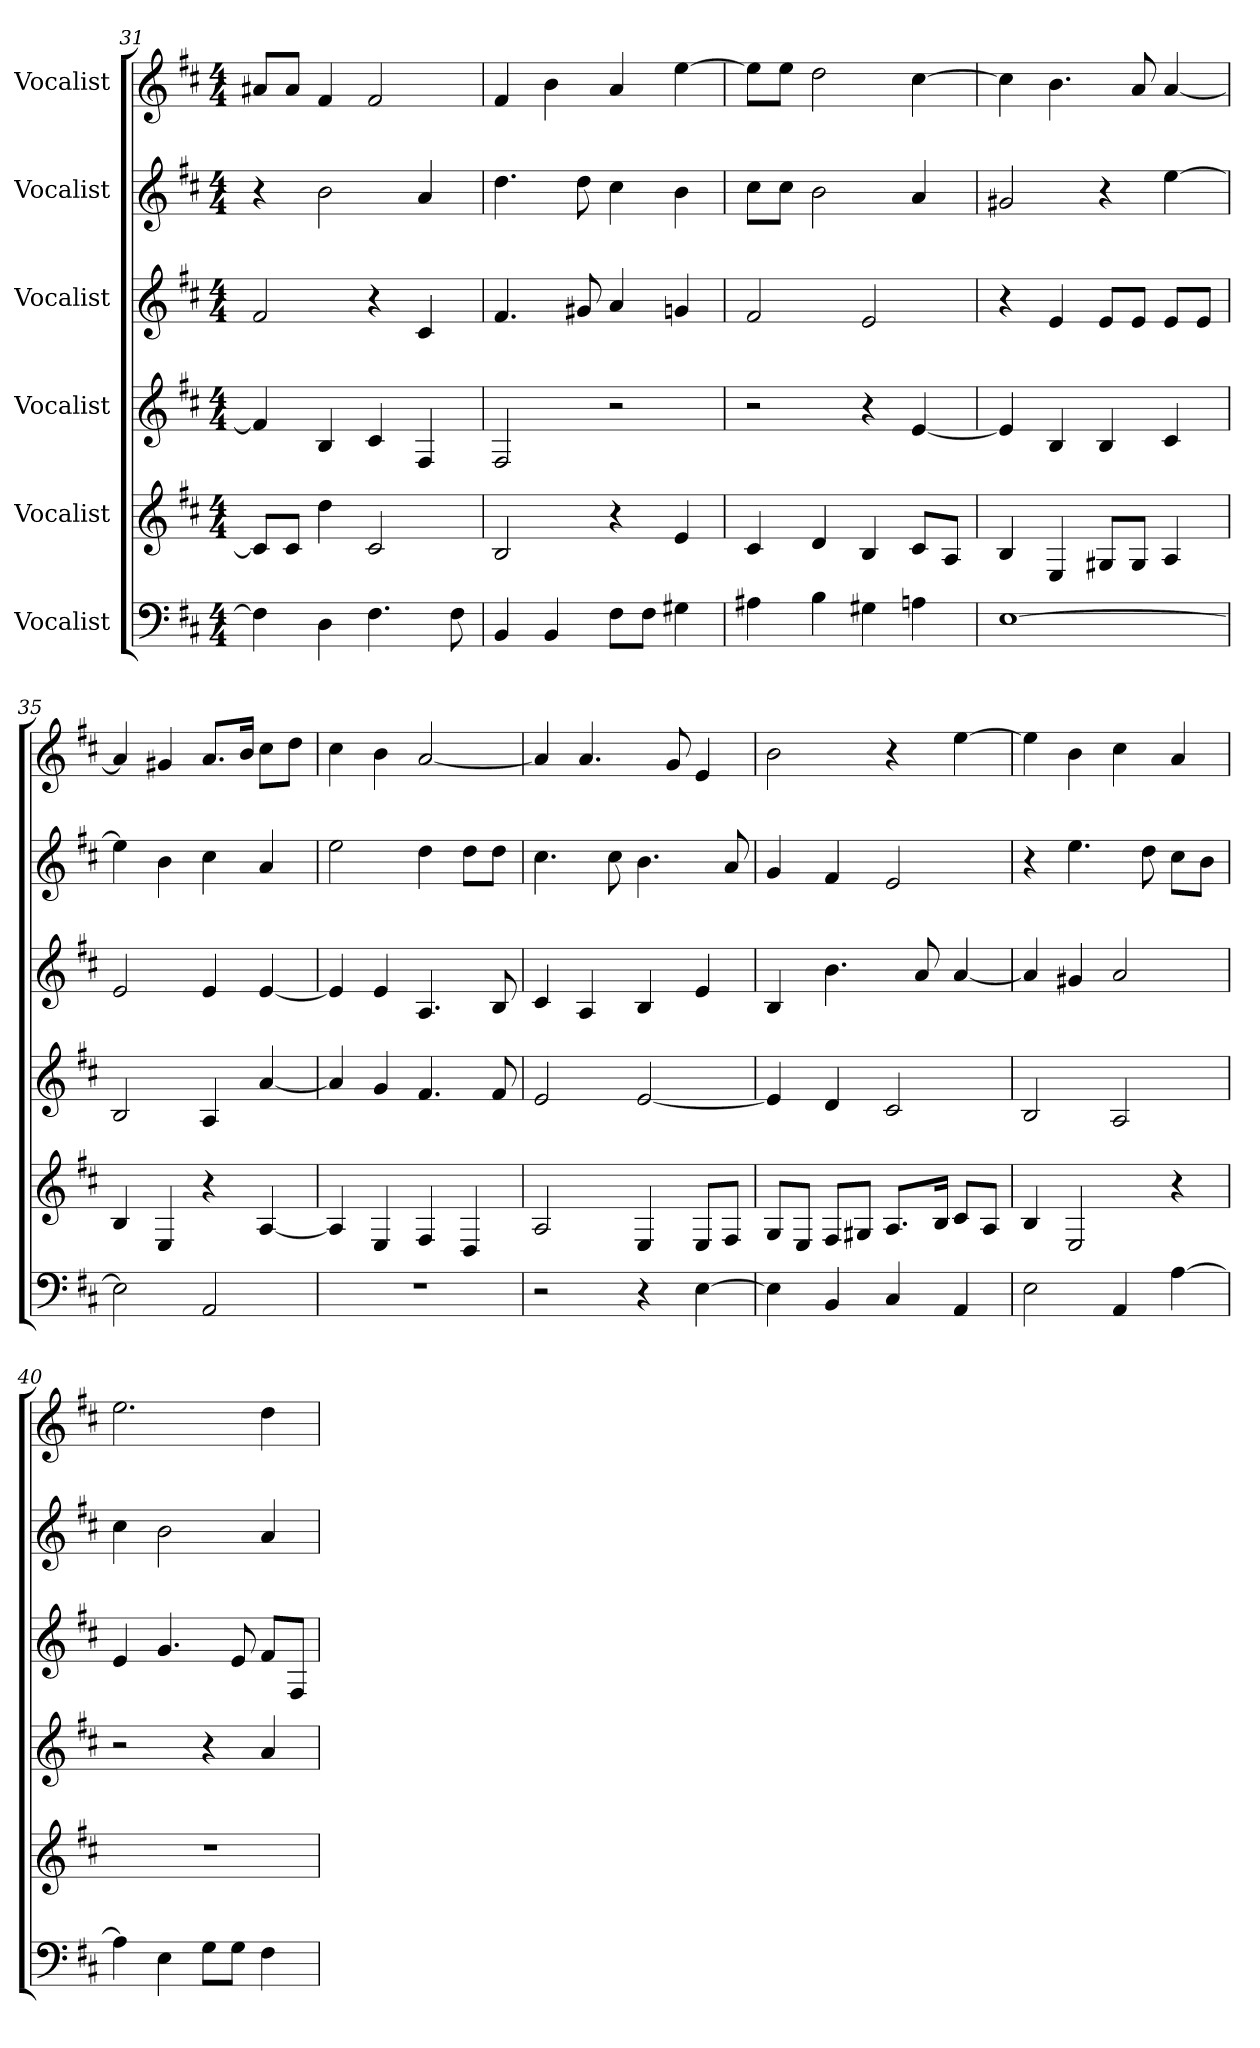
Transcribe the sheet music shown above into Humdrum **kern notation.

**kern	**kern	**kern	**kern	**kern	**kern
*part6	*part5	*part4	*part3	*part2	*part1
*staff6	*staff5	*staff4	*staff3	*staff2	*staff1
*I"Vocalist	*I"Vocalist	*I"Vocalist	*I"Vocalist	*I"Vocalist	*I"Vocalist
*k[f#c#]	*k[f#c#]	*k[f#c#]	*k[f#c#]	*k[f#c#]	*k[f#c#]
*b:	*b:	*b:	*b:	*b:	*b:
*M4/4	*M4/4	*M4/4	*M4/4	*M4/4	*M4/4
=31	=31	=31	=31	=31	=31
4F#]	8c#L]	4f#]	2f#	4r	8a#XL
.	8c#J	.	.	.	8a#J
4D	4dd	4B	.	2b	4f#
4.F#	2c#	4c#	4r	.	2f#
.	.	4F#	4c#	4a	.
8F#	.	.	.	.	.
=32	=32	=32	=32	=32	=32
4BB	2B	2F#	4.f#	4.dd	4f#
4BB	.	.	.	.	4b
.	.	.	8g#X	8dd	.
8F#L	4r	2r	4a	4cc#	4a
8F#J	.	.	.	.	.
4G#X	4e	.	4gn	4b	[4ee
=33	=33	=33	=33	=33	=33
4A#X	4c#	2r	2f#	8cc#L	8eeL]
.	.	.	.	8cc#J	8eeJ
4B	4d	.	.	2b	2dd
4G#X	4B	4r	2e	.	.
4An	8c#L	[4e	.	4a	[4cc#
.	8AJ	.	.	.	.
=34	=34	=34	=34	=34	=34
[1E	4B	4e]	4r	2g#X	4cc#]
.	4E	4B	4e	.	4.b
.	8G#XL	4B	8eL	4r	.
.	8G#J	.	8eJ	.	8a
.	4A	4c#	8eL	[4ee	[4a
.	.	.	8eJ	.	.
=35	=35	=35	=35	=35	=35
2E]	4B	2B	2e	4ee]	4a]
.	4E	.	.	4b	4g#X
2AA	4r	4A	4e	4cc#	8.aL
.	.	.	.	.	16bJk
.	[4A	[4a	[4e	4a	8cc#L
.	.	.	.	.	8ddJ
=36	=36	=36	=36	=36	=36
1r	4A]	4a]	4e]	2ee	4cc#
.	4E	4g	4e	.	4b
.	4F#	4.f#	4.A	4dd	[2a
.	4D	.	.	8ddL	.
.	.	8f#	8B	8ddJ	.
=37	=37	=37	=37	=37	=37
2r	2A	2e	4c#	4.cc#	4a]
.	.	.	4A	.	4.a
.	.	.	.	8cc#	.
4r	4E	[2e	4B	4.b	.
.	.	.	.	.	8g
[4E	8EL	.	4e	.	4e
.	8F#J	.	.	8a	.
=38	=38	=38	=38	=38	=38
4E]	8GL	4e]	4B	4g	2b
.	8EJ	.	.	.	.
4BB	8F#L	4d	4.b	4f#	.
.	8G#XJ	.	.	.	.
4C#	8.AL	2c#	.	2e	4r
.	.	.	8a	.	.
.	16BJk	.	.	.	.
4AA	8c#L	.	[4a	.	[4ee
.	8AJ	.	.	.	.
=39	=39	=39	=39	=39	=39
2E	4B	2B	4a]	4r	4ee]
.	2E	.	4g#X	4.ee	4b
4AA	.	2A	2a	.	4cc#
.	.	.	.	8dd	.
[4A	4r	.	.	8cc#L	4a
.	.	.	.	8bJ	.
=40	=40	=40	=40	=40	=40
4A]	1r	2r	4e	4cc#	2.ee
4E	.	.	4.g	2b	.
8GL	.	4r	.	.	.
8GJ	.	.	8e	.	.
4F#	.	4a	8f#L	4a	4dd
.	.	.	8F#J	.	.
=	=	=	=	=	=
*-	*-	*-	*-	*-	*-
